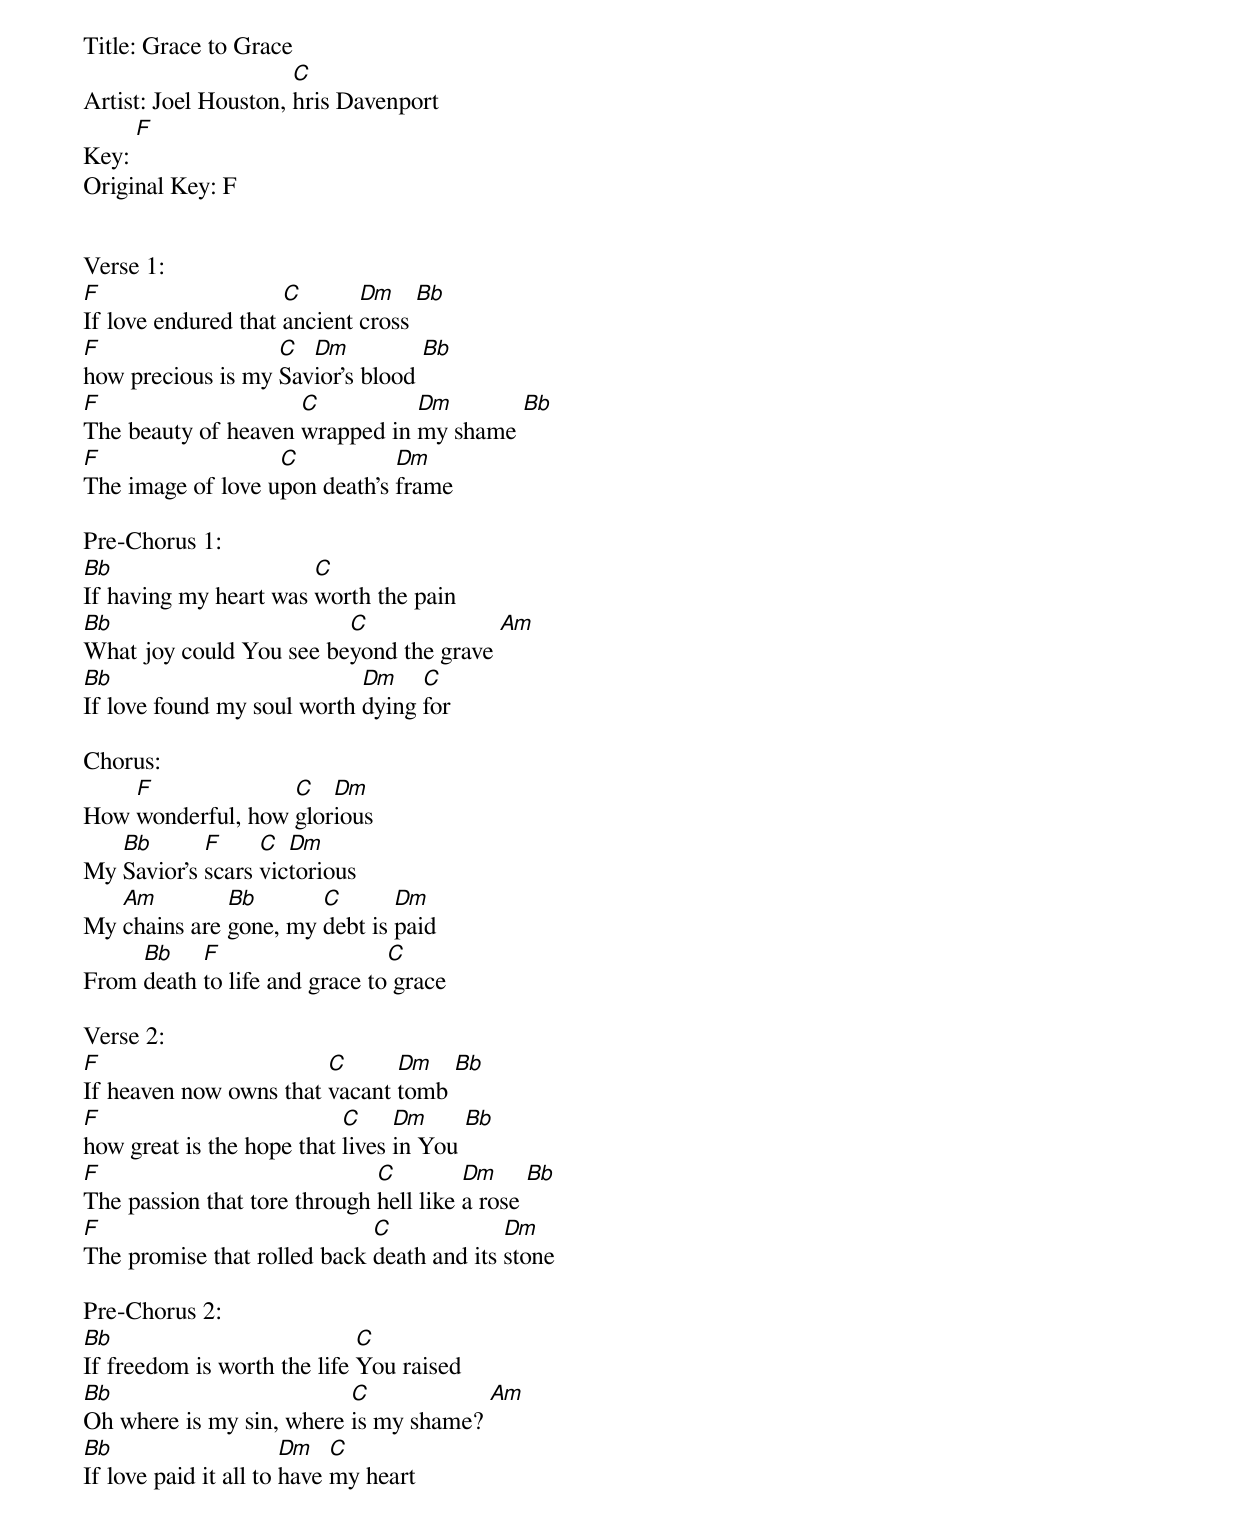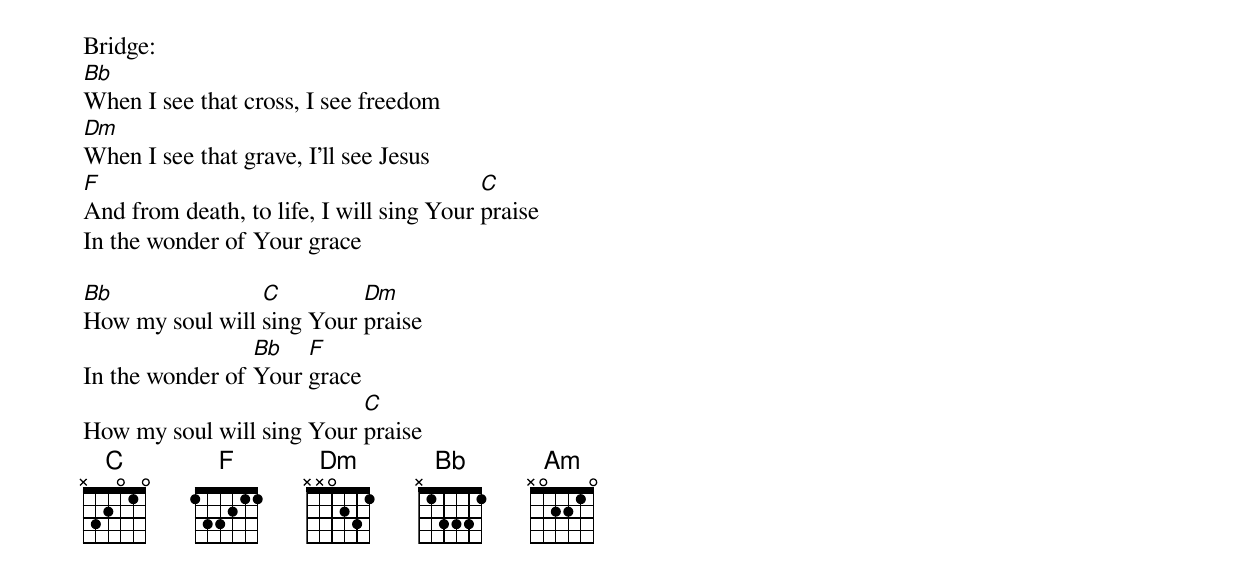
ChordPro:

Title: Grace to Grace
Artist: Joel Houston, [C]hris Davenport
Key: [F]
Original Key: F


Verse 1:
[F]If love endured that [C]ancient [Dm]cross [Bb]
[F]how precious is my [C]Sav[Dm]ior’s blood [Bb]
[F]The beauty of heaven [C]wrapped in [Dm]my shame [Bb]
[F]The image of love u[C]pon death’s [Dm]frame

Pre-Chorus 1:
[Bb]If having my heart was [C]worth the pain
[Bb]What joy could You see be[C]yond the grave [Am]
[Bb]If love found my soul worth [Dm]dying [C]for

Chorus:
How [F]wonderful, how [C]glor[Dm]ious
My [Bb]Savior’s [F]scars [C]vic[Dm]torious
My [Am]chains are [Bb]gone, my [C]debt is [Dm]paid
From [Bb]death [F]to life and grace to[C] grace

Verse 2:
[F]If heaven now owns that [C]vacant [Dm]tomb [Bb]
[F]how great is the hope that [C]lives [Dm]in You [Bb]
[F]The passion that tore through [C]hell like [Dm]a rose [Bb]
[F]The promise that rolled back [C]death and its [Dm]stone

Pre-Chorus 2:
[Bb]If freedom is worth the life [C]You raised
[Bb]Oh where is my sin, where [C]is my shame? [Am]
[Bb]If love paid it all to [Dm]have [C]my heart

Bridge:
[Bb]When I see that cross, I see freedom
[Dm]When I see that grave, I’ll see Jesus
[F]And from death, to life, I will sing Your [C]praise
In the wonder of Your grace

[Bb]How my soul will [C]sing Your [Dm]praise
In the wonder of [Bb]Your [F]grace
How my soul will sing Your [C]praise
